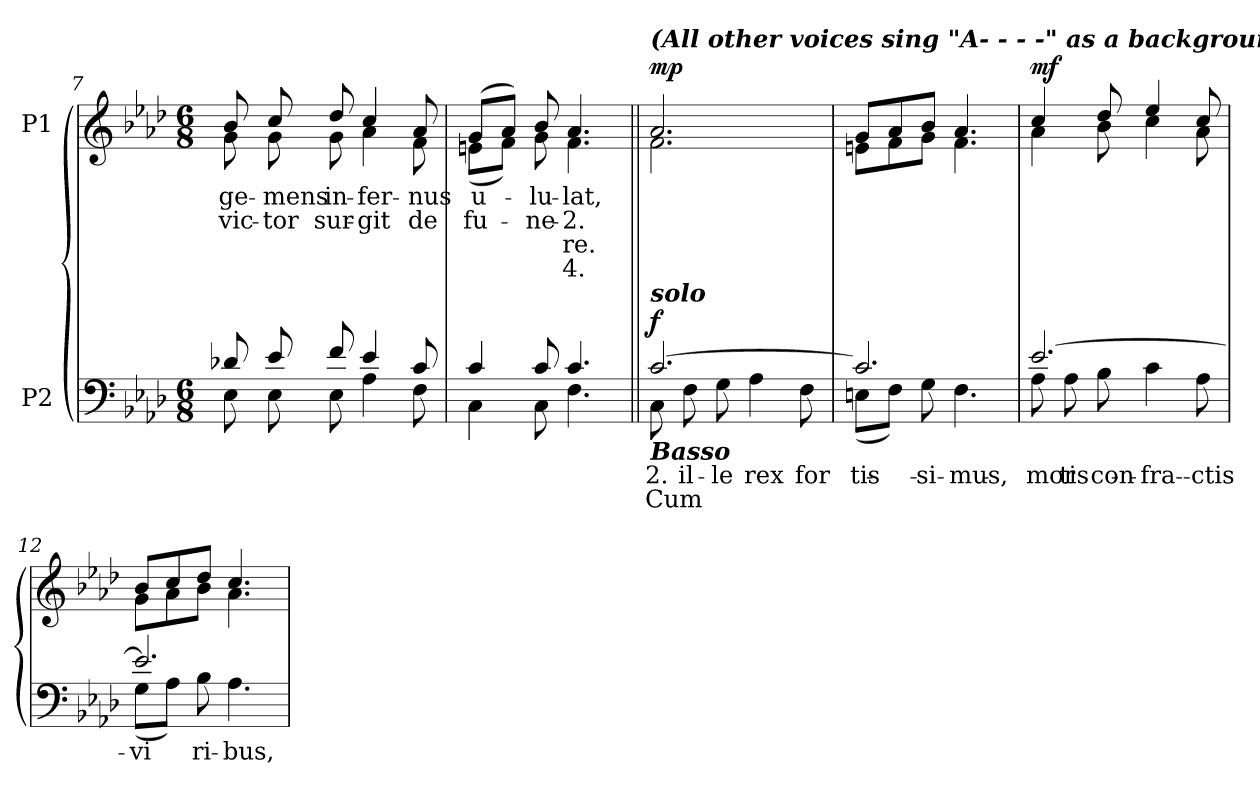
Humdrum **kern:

**kern	**text	**text	**dynam	**kern	**text	**text	**text	**text	**dynam
*part2	*part2	*part2	*part2	*part1	*part1	*part1	*part1	*part1	*part1
*staff2	*staff2	*staff2	*staff2	*staff1	*staff1	*staff1	*staff1	*staff1	*staff1
*I"P2	*	*	*	*I"P1	*	*	*	*	*
*clefF4	*	*	*	*clefG2	*	*	*	*	*
*k[b-e-a-d-]	*	*	*	*k[b-e-a-d-]	*	*	*	*	*
*A-:	*	*	*	*A-:	*	*	*	*	*
*M6/8	*	*	*	*M6/8	*	*	*	*	*
=7	=7	=7	=7	=7	=7	=7	=7	=7	=7
*^	*	*	*	*	*	*	*	*	*
!	!	!	!	!	!	!LO:LY:b:color=#000000	!LO:LY:b:color=#000000	!	!	!
*	*	*	*	*	*^	*	*	*	*	*
8d-Xi/	8E-i\	.	.	.	8b-i/	8gi\	ge-	vic-	.	.	.
!	!	!	!	!	!	!	!LO:LY:b:color=#000000	!LO:LY:b:color=#000000	!	!	!
8e-i/	8E-i\	.	.	.	8cci/	8gi\	-mens	-tor	.	.	.
!	!	!	!	!	!	!	!LO:LY:b:color=#000000	!LO:LY:b:color=#000000	!	!	!
8fi/	8E-i\	.	.	.	8dd-i/	8gi\	in-	sur-	.	.	.
!	!	!	!	!	!	!	!LO:LY:b:color=#000000	!LO:LY:b:color=#000000	!	!	!
4e-i/	4A-i\	.	.	.	4cci/	4a-i\	-fer-	-git	.	.	.
!	!	!	!	!	!	!	!LO:LY:b:color=#000000	!LO:LY:b:color=#000000	!	!	!
8ci/	8Fi\	.	.	.	8a-i/	8fi\	-nus	de	.	.	.
=8	=8	=8	=8	=8	=8	=8	=8	=8	=8	=8	=8
!	!	!	!	!	!	!	!LO:LY:b:color=#000000	!LO:LY:b:color=#000000	!	!	!
4ci/	4Ci\	.	.	.	(8gi/L	(8eni\L	u-	fu-	.	.	.
.	.	.	.	.	8a-i/J)	8fi\J)	.	.	.	.	.
!	!	!	!	!	!	!	!LO:LY:b:color=#000000	!LO:LY:b:color=#000000	!	!	!
8ci/	8Ci\	.	.	.	8b-i/	8gi\	lu-	-ne-	.	.	.
!	!	!	!	!	!	!	!LO:LY:b:color=#000000	!LO:LY:b:color=#000000	!LO:LY:b:color=#000000	!LO:LY:b:color=#000000	!
4.ci/	4.Fi\	.	.	.	4.a-i/	4.fi\	-lat,	2.	-re.	4.	.
!!LO:LB:g=z	!!
=9||	=9||	=9||	=9||	=9||	=9||	=9||	=9||	=9||	=9||	=9||	=9||
!	!	!	!	!	!LO:TX:a:Bi:t=(All other voices sing "A- - - -" as a background)	!	!	!	!	!	!
!LO:TX:b:Bi:t=Basso	!	!	!	!	!	!	!	!	!	!	!
!LO:TX:Bi:t=solo	!	!	!	!	!	!	!	!	!	!	!
!	!	!LO:LY:b:color=#000000	!LO:LY:b:color=#000000	!	!	!	!	!	!	!	!
[2.ci/	8Ci\	2.	Cum	f	2.a-i/	2.fi\	.	.	.	.	mp
!	!	!LO:LY:b:color=#000000	!	!	!	!	!	!	!	!	!
.	8Fi\	il-	.	.	.	.	.	.	.	.	.
!	!	!LO:LY:b:color=#000000	!	!	!	!	!	!	!	!	!
.	8Gi\	-le	.	.	.	.	.	.	.	.	.
!	!	!LO:LY:b:color=#000000	!	!	!	!	!	!	!	!	!
.	4A-i\	rex	.	.	.	.	.	.	.	.	.
!	!	!LO:LY:b:color=#000000	!	!	!	!	!	!	!	!	!
.	8Fi\	for-	.	.	.	.	.	.	.	.	.
=10	=10	=10	=10	=10	=10	=10	=10	=10	=10	=10	=10
!	!	!LO:LY:b:color=#000000	!	!	!	!	!	!	!	!	!
2.ci/]	(8Eni\L	-tis-	.	.	8gi/L	8eni\L	.	.	.	.	.
.	8Fi\J)	.	.	.	8a-i/	8fi\	.	.	.	.	.
!	!	!LO:LY:b:color=#000000	!	!	!	!	!	!	!	!	!
.	8Gi\	-si-	.	.	8b-i/J	8gi\J	.	.	.	.	.
!	!	!LO:LY:b:color=#000000	!	!	!	!	!	!	!	!	!
.	4.Fi\	-mus,	.	.	4.a-i/	4.fi\	.	.	.	.	.
=11	=11	=11	=11	=11	=11	=11	=11	=11	=11	=11	=11
!	!	!LO:LY:b:color=#000000	!	!	!	!	!	!	!	!	!
[2.e-i/	8A-i\	mor-	.	.	4cci/	4a-i\	.	.	.	.	mf
!	!	!LO:LY:b:color=#000000	!	!	!	!	!	!	!	!	!
.	8A-i\	-tis	.	.	.	.	.	.	.	.	.
!	!	!LO:LY:b:color=#000000	!	!	!	!	!	!	!	!	!
.	8B-i\	con-	.	.	8dd-i/	8b-i\	.	.	.	.	.
!	!	!LO:LY:b:color=#000000	!	!	!	!	!	!	!	!	!
.	4ci\	-fra-	.	.	4ee-i/	4cci\	.	.	.	.	.
!	!	!LO:LY:b:color=#000000	!	!	!	!	!	!	!	!	!
.	8A-i\	-ctis	.	.	8cci/	8a-i\	.	.	.	.	.
=12	=12	=12	=12	=12	=12	=12	=12	=12	=12	=12	=12
!	!	!LO:LY:b:color=#000000	!	!	!	!	!	!	!	!	!
2.e-i/]	(8Gi\L	vi-	.	.	8b-i/L	8gi\L	.	.	.	.	.
.	8A-i\J)	.	.	.	8cci/	8a-i\	.	.	.	.	.
!	!	!LO:LY:b:color=#000000	!	!	!	!	!	!	!	!	!
.	8B-i\	-ri-	.	.	8dd-i/J	8b-i\J	.	.	.	.	.
!	!	!LO:LY:b:color=#000000	!	!	!	!	!	!	!	!	!
.	4.A-i\	-bus,	.	.	4.cci/	4.a-i\	.	.	.	.	.
*v	*v	*	*	*	*	*	*	*	*	*	*
*	*	*	*	*v	*v	*	*	*	*	*
=	=	=	=	=	=	=	=	=	=
*-	*-	*-	*-	*-	*-	*-	*-	*-	*-
